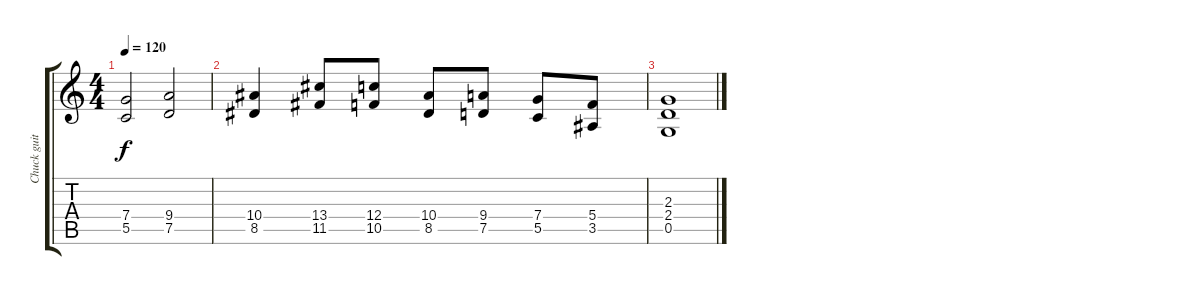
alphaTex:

\track ("Chuck guitar1" "Chuck guit") {instrument distortionguitar}
\staff {score tabs}
\tuning (D4 A3 F3 C3 G2 D2) {hide}
\ts (4 4)
\tempo 120
\clef g2
\ks c
(7.4 5.5).2{dy f} (9.4 7.5).2 |
(10.4 8.5).4 (13.4 11.5).8 (12.4 10.5).8 (10.4 8.5).8 (9.4 7.5).8 (7.4 5.5).8 (5.4 3.5).8 |
(2.3 2.4 0.5).1
